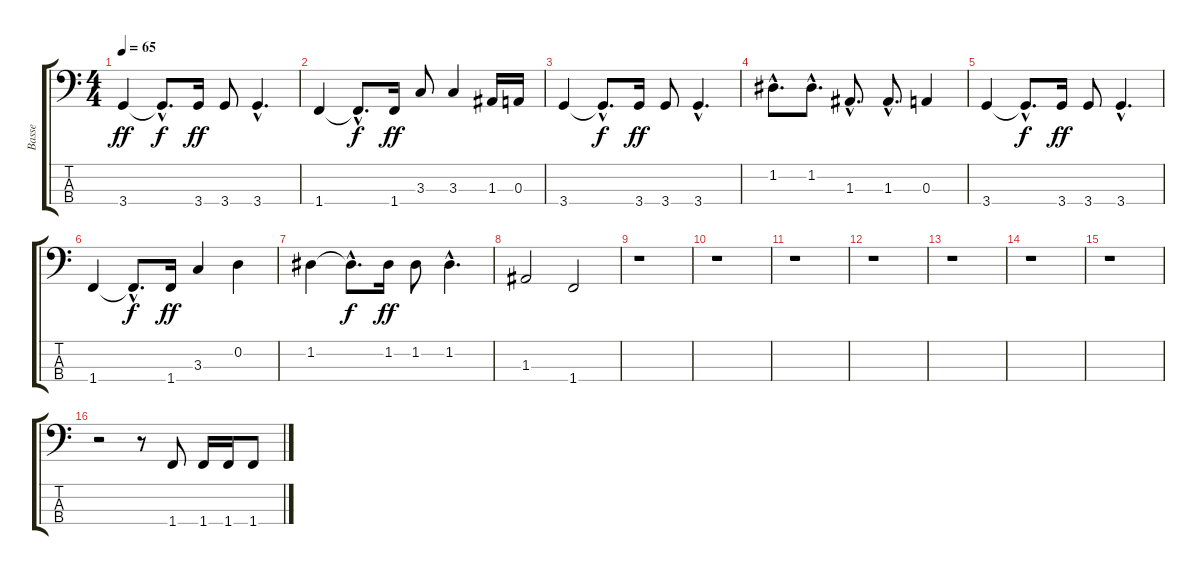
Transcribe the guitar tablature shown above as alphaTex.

\track ("Basse" "Basse") {instrument electricbassfinger}
\staff {score tabs}
\tuning (G2 D2 A1 E1) {hide}
\ts (4 4)
\tempo 65
\clef f4
\ks c
3.4.4{dy ff} 3.4{hac t}.8{d dy f} 3.4.16{dy ff} 3.4.8 3.4{hac}.4{d} |
1.4.4 1.4{hac t}.8{d dy f} 1.4.16{dy ff} 3.3.8 3.3.4 1.3.16 0.3.16 |
3.4.4 3.4{hac t}.8{d dy f} 3.4.16{dy ff} 3.4.8 3.4{hac}.4{d} |
1.2{hac}.8{d} 1.2{hac}.8{d} 1.3{hac}.8{d} 1.3{hac}.8{d} 0.3.4 |
3.4.4 3.4{hac t}.8{d dy f} 3.4.16{dy ff} 3.4.8 3.4{hac}.4{d} |
1.4.4 1.4{hac t}.8{d dy f} 1.4.16{dy ff} 3.3.4 0.2.4 |
1.2.4 1.2{hac t}.8{d dy f} 1.2.16{dy ff} 1.2.8 1.2{hac}.4{d} |
1.3.2 1.4.2 |
r.1 |
r.1 |
r.1 |
r.1 |
r.1 |
r.1 |
r.1 |
r.2 r.8 1.4.8 1.4.16 1.4.16 1.4.8
